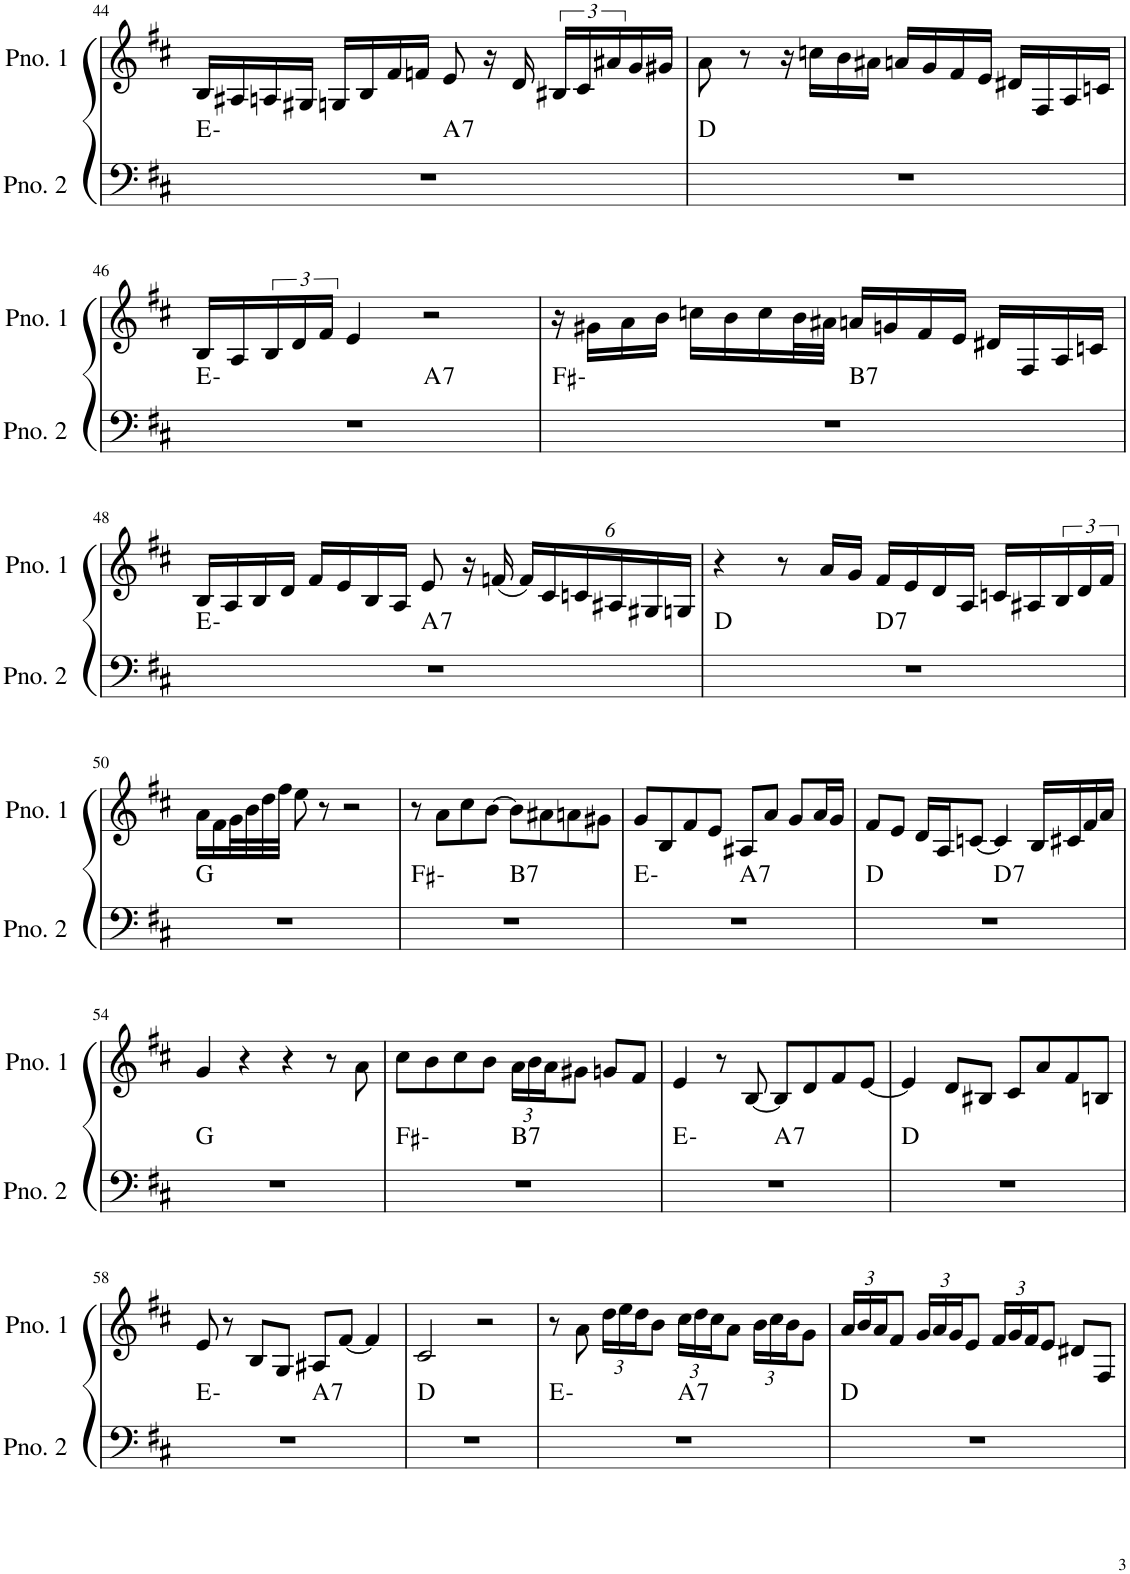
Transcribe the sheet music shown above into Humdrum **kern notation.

**kern	**harte	**kern
*part2	*part2	*part1
*staff2	*	*staff1
*I"ピアノ 2	*	*I"ピアノ 1
!!LO:PB:g=z
*clefF4	*	*clefG2
*k[f#c#]	*	*k[f#c#]
*M4/4	*	*M4/4
=44	=44	=44
*^	*	*
1r	2ryy	E:min	16B/LL
.	.	.	16A#X/
.	.	.	16An/
.	.	.	16G#X/JJ
.	.	.	16Gn/LL
.	.	.	16B/
.	.	.	16f#/
.	.	.	16fn/JJ
!	!	!LO:H:kt=7	!
.	2ryy	A:7	8e/
.	.	.	16r
.	.	.	16d/
.	.	.	24B#X/LL
.	.	.	24c#/
.	.	.	24a#X/
.	.	.	16g/
.	.	.	16g#X/JJ
*v	*v	*	*
=45	=45	=45
1r	D:maj	8a\
.	.	8r
.	.	16r
.	.	16ccn\LL
.	.	16b\
.	.	16a#X\JJ
.	.	16an/LL
.	.	16g/
.	.	16f#/
.	.	16e/JJ
.	.	16d#X/LL
.	.	16F#/
.	.	16A/
.	.	16cn/JJ
!!LO:LB:g=z
=46	=46	=46
*^	*	*
1r	2ryy	E:min	16B/LL
.	.	.	16A/
.	.	.	24B/
.	.	.	24d/
.	.	.	24f#/JJ
.	.	.	4e/
!	!	!LO:H:kt=7	!
.	2ryy	A:7	2r
=47	=47	=47	=47
1r	2ryy	F#:min	16r
.	.	.	16g#X\LL
.	.	.	16a\
.	.	.	16b\JJ
.	.	.	16ccn\LL
.	.	.	16b\
.	.	.	16cc\
.	.	.	32b\L
.	.	.	32a#X\JJJ
!	!	!LO:H:kt=7	!
.	2ryy	B:7	16an/LL
.	.	.	16gn/
.	.	.	16f#/
.	.	.	16e/JJ
.	.	.	16d#X/LL
.	.	.	16F#/
.	.	.	16A/
.	.	.	16cn/JJ
!!LO:LB:g=z
=48	=48	=48	=48
1r	2ryy	E:min	16B/LL
.	.	.	16A/
.	.	.	16B/
.	.	.	16d/JJ
.	.	.	16f#/LL
.	.	.	16e/
.	.	.	16B/
.	.	.	16A/JJ
!	!	!LO:H:kt=7	!
.	2ryy	A:7	8e/
.	.	.	16r
.	.	.	(16fn/
*	*	*	*Xbrackettup
.	.	.	24f/LL)
.	.	.	24c#/
.	.	.	24cn/
.	.	.	24A#X/
.	.	.	24G#X/
.	.	.	24Gn/JJ
=49	=49	=49	=49
1r	2ryy	D:maj	4r
.	.	.	8r
.	.	.	16a/LL
.	.	.	16g/JJ
!	!	!LO:H:kt=7	!
.	2ryy	D:7	16f#/LL
.	.	.	16e/
.	.	.	16d/
.	.	.	16A/JJ
.	.	.	16cn/LL
.	.	.	16A#X/
*	*	*	*brackettup
.	.	.	24B/
.	.	.	24d/
.	.	.	24f#/JJ
*v	*v	*	*
!!LO:LB:g=z
=50	=50	=50
1r	G:maj	16a\LL
.	.	16f#\
.	.	32g\L
.	.	32b\
.	.	32dd\
.	.	32ff#\JJJ
.	.	8ee\
.	.	8r
.	.	2r
=51	=51	=51
*^	*	*
1r	2ryy	F#:min	8r
.	.	.	8a\L
.	.	.	8cc#\
.	.	.	[8b\J
!	!	!LO:H:kt=7	!
.	2ryy	B:7	8b\L]
.	.	.	8a#X\
.	.	.	8an\
.	.	.	8g#X\J
=52	=52	=52	=52
1r	2ryy	E:min	8g/L
.	.	.	8B/
.	.	.	8f#/
.	.	.	8e/J
!	!	!LO:H:kt=7	!
.	2ryy	A:7	8A#X/L
.	.	.	8a/J
.	.	.	8g/L
.	.	.	16a/L
.	.	.	16g/JJ
=53	=53	=53	=53
1r	2ryy	D:maj	8f#/L
.	.	.	8e/J
.	.	.	16d/LL
.	.	.	16A/J
.	.	.	[8cn/J
!	!	!LO:H:kt=7	!
.	2ryy	D:7	4c/]
.	.	.	16B/LL
.	.	.	16c#X/
.	.	.	16f#/
.	.	.	16a/JJ
*v	*v	*	*
!!LO:LB:g=z
=54	=54	=54
1r	G:maj	4g/
.	.	4r
.	.	4r
.	.	8r
.	.	8a\
=55	=55	=55
*^	*	*
1r	2ryy	F#:min	8cc#\L
.	.	.	8b\
.	.	.	8cc#\
.	.	.	8b\J
*	*	*	*Xbrackettup
!	!	!LO:H:kt=7	!
.	2ryy	B:7	24a\LL
.	.	.	24b\
.	.	.	24a\J
.	.	.	8g#X\J
.	.	.	8gn/L
.	.	.	8f#/J
=56	=56	=56	=56
1r	2ryy	E:min	4e/
.	.	.	8r
.	.	.	[8B/
!	!	!LO:H:kt=7	!
.	2ryy	A:7	8B/L]
.	.	.	8d/
.	.	.	8f#/
.	.	.	[8e/J
*v	*v	*	*
=57	=57	=57
1r	D:maj	4e/]
.	.	8d/L
.	.	8B#X/J
.	.	8c#/L
.	.	8a/
.	.	8f#/
.	.	8Bn/J
!!LO:LB:g=z
=58	=58	=58
*^	*	*
1r	2ryy	E:min	8e/
.	.	.	8r
.	.	.	8B/L
.	.	.	8G/J
!	!	!LO:H:kt=7	!
.	2ryy	A:7	8A#X/L
.	.	.	[8f#/J
.	.	.	4f#/]
*v	*v	*	*
=59	=59	=59
1r	D:maj	2c#/
.	.	2r
=60	=60	=60
*^	*	*
1r	2ryy	E:min	8r
.	.	.	8a\
.	.	.	24dd\LL
.	.	.	24ee\
.	.	.	24dd\J
.	.	.	8b\J
!	!	!LO:H:kt=7	!
.	2ryy	A:7	24cc#\LL
.	.	.	24dd\
.	.	.	24cc#\J
.	.	.	8a\J
.	.	.	24b\LL
.	.	.	24cc#\
.	.	.	24b\J
.	.	.	8g\J
*v	*v	*	*
=61	=61	=61
1r	D:maj	24a/LL
.	.	24b/
.	.	24a/J
.	.	8f#/J
.	.	24g/LL
.	.	24a/
.	.	24g/J
.	.	8e/J
.	.	24f#/LL
.	.	24g/
.	.	24f#/J
.	.	8e/J
.	.	8d#X/L
.	.	8F#/J
=	=	=
*-	*-	*-
